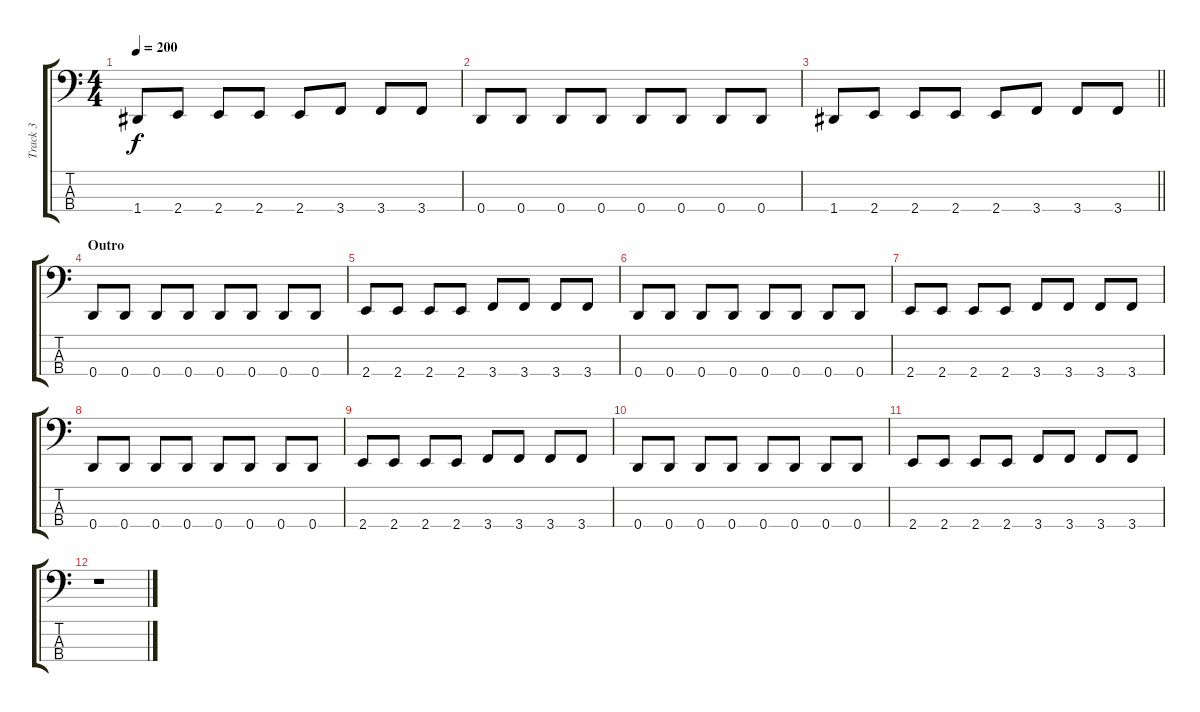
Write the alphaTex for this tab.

\track ("Track 3" "Track 3") {instrument electricbassfinger}
\staff {score tabs}
\tuning (G2 D2 A1 D1) {hide}
\ts (4 4)
\tempo 200
\clef f4
\ks c
1.4.8{dy f} 2.4.8 2.4.8 2.4.8 2.4.8 3.4.8 3.4.8 3.4.8 |
0.4.8 0.4.8 0.4.8 0.4.8 0.4.8 0.4.8 0.4.8 0.4.8 |
\barLineRight lightlight
1.4.8 2.4.8 2.4.8 2.4.8 2.4.8 3.4.8 3.4.8 3.4.8 |
\section ("" "Outro")
0.4.8 0.4.8 0.4.8 0.4.8 0.4.8 0.4.8 0.4.8 0.4.8 |
2.4.8 2.4.8 2.4.8 2.4.8 3.4.8 3.4.8 3.4.8 3.4.8 |
0.4.8 0.4.8 0.4.8 0.4.8 0.4.8 0.4.8 0.4.8 0.4.8 |
2.4.8 2.4.8 2.4.8 2.4.8 3.4.8 3.4.8 3.4.8 3.4.8 |
0.4.8 0.4.8 0.4.8 0.4.8 0.4.8 0.4.8 0.4.8 0.4.8 |
2.4.8 2.4.8 2.4.8 2.4.8 3.4.8 3.4.8 3.4.8 3.4.8 |
0.4.8 0.4.8 0.4.8 0.4.8 0.4.8 0.4.8 0.4.8 0.4.8 |
2.4.8 2.4.8 2.4.8 2.4.8 3.4.8 3.4.8 3.4.8 3.4.8 |
r.1
